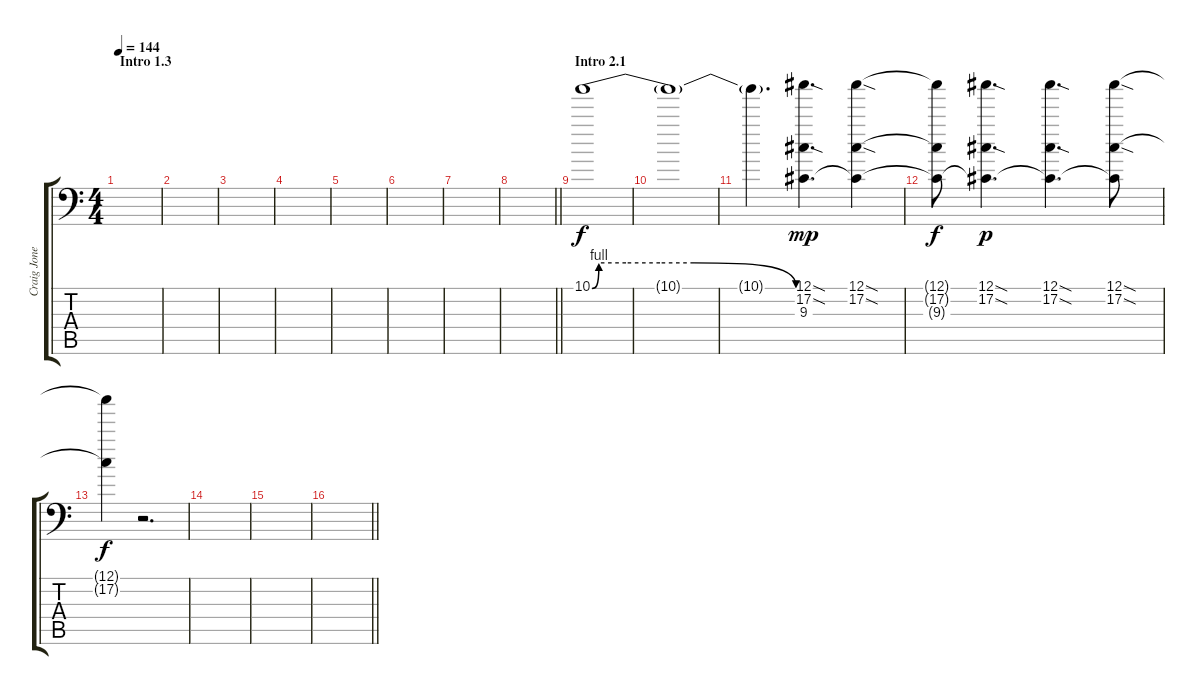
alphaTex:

\track ("Craig Jones" "Craig Jone") {instrument lead2sawtooth}
\staff {score tabs}
\tuning (Db6 Ab3 E3 B2 Gb2 B0) {hide}
\ts (4 4)
\section ("" "Intro 1.3")
\tempo 144
\clef f4
\ks c
|
|
|
|
|
|
|
\barLineRight lightlight
|
\section ("" "Intro 2.1")
10.1{be (custom 0 0 2 4 10 4 20 4 30 4 60 0)}.1{volume 10} |
10.1{t}.1 |
10.1{t}.4{d} (12.1{sod} 17.2{sod} 9.3).4{d dy mp} (12.1{sod} 17.2{sod} 9.3{t}).4 |
(12.1{t} 17.2{t} 9.3{t}).8{dy f} (12.1{sod} 17.2{sod} 9.3{t}).4{d dy p} (12.1{sod} 17.2{sod} 9.3{t}).4{d} (12.1{sod} 17.2{sod} 9.3{t}).8 |
(12.1{t} 17.2{t}).4{dy f} r.2{d} |
|
|
\barLineRight lightlight
